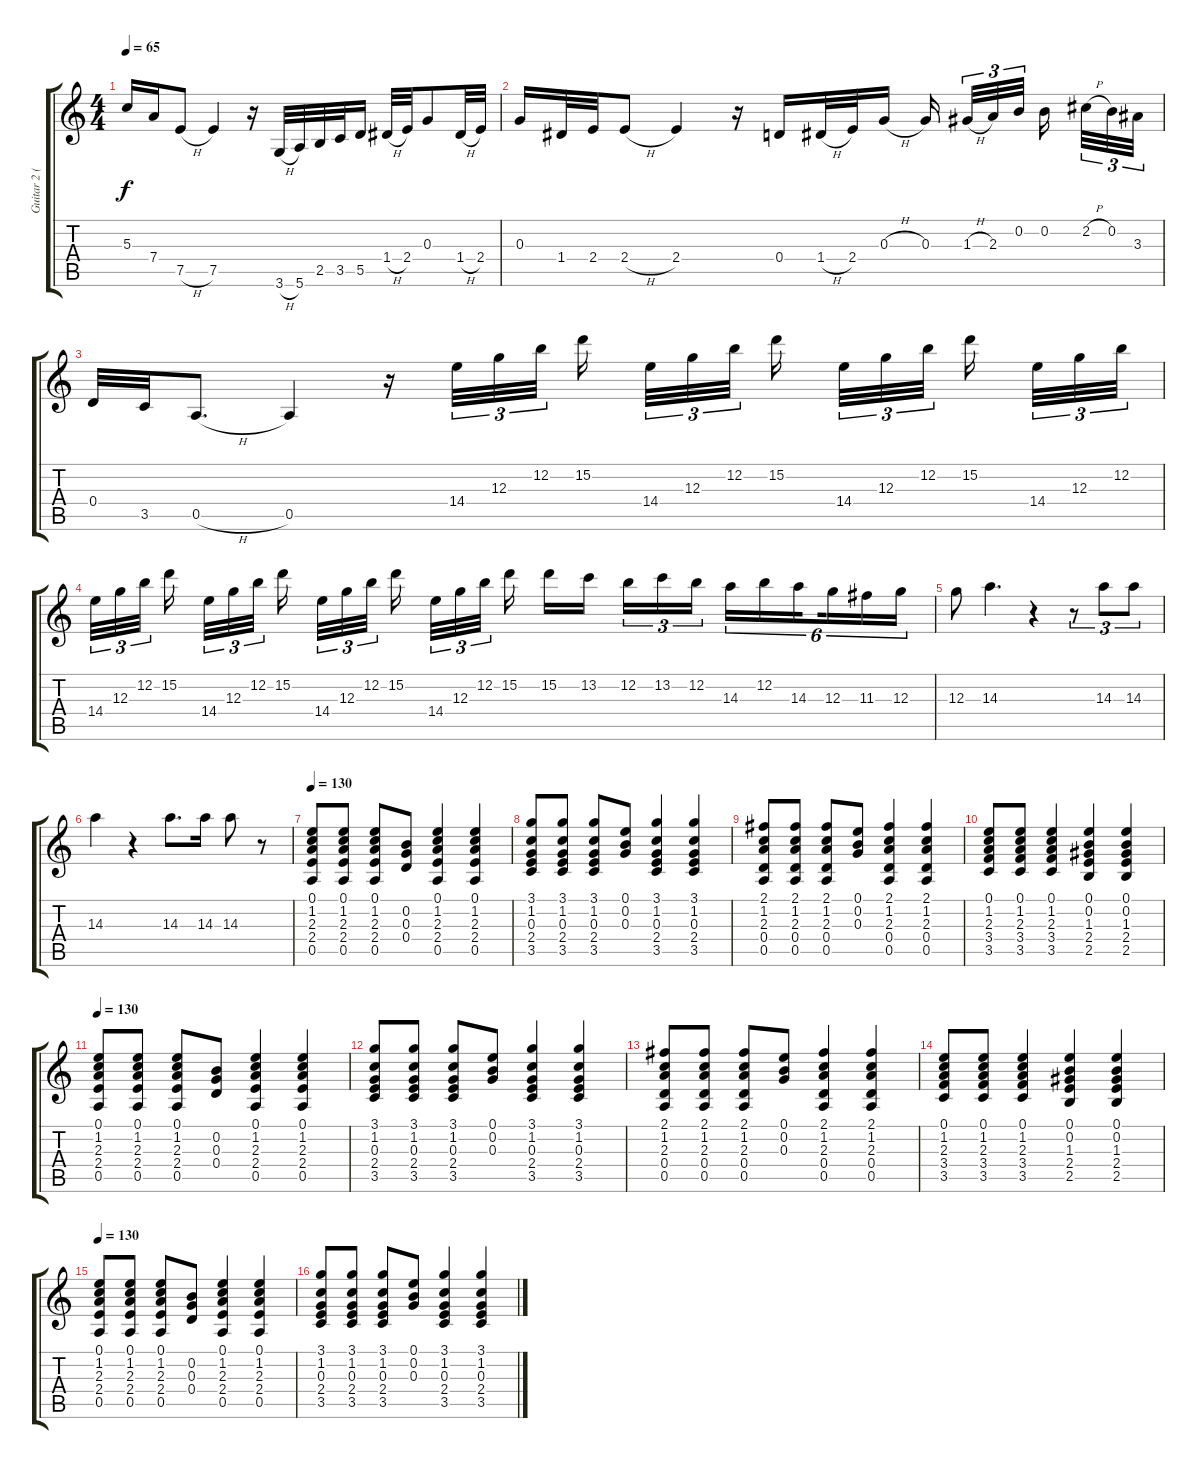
\track ("Guitar 2 (Lead)" "Guitar 2 (") {instrument acousticguitarsteel}
\staff {score tabs}
\tuning (E4 B3 G3 D3 A2 E2) {hide}
\ts (4 4)
\tempo 65
\clef g2
\ks c
5.3.16{dy f} 7.4.16 7.5{h}.8 7.5.4 r.16 3.6{h}.32 5.6.32 2.5.32 3.5.32 5.5.16 1.4{h}.32 2.4.32 0.3.8 1.4{h}.32 2.4.32 |
0.3.16 1.4.32 2.4.32 2.4{h}.8 2.4.4 r.16 0.4.16 1.4{h}.32 2.4.32 0.3{h}.16 0.3.16{beam splitsecondary} 1.3{h}.32{tu (3 2)} 2.3.32{tu (3 2)} 0.2.32{tu (3 2) beam splitsecondary} 0.2.16{beam splitsecondary} 2.2{h}.32{tu (3 2)} 0.2.32{tu (3 2)} 3.3.32{tu (3 2)} |
0.4.32 3.5.32 0.5{h}.8{d} 0.5.4 r.16 14.4.32{tu (3 2)} 12.3.32{tu (3 2)} 12.2.32{tu (3 2) beam splitsecondary} 15.2.16{beam splitsecondary} 14.4.32{tu (3 2)} 12.3.32{tu (3 2)} 12.2.32{tu (3 2)} 15.2.16{beam splitsecondary} 14.4.32{tu (3 2)} 12.3.32{tu (3 2)} 12.2.32{tu (3 2) beam splitsecondary} 15.2.16{beam splitsecondary} 14.4.32{tu (3 2)} 12.3.32{tu (3 2)} 12.2.32{tu (3 2)} |
14.4.32{tu (3 2)} 12.3.32{tu (3 2)} 12.2.32{tu (3 2) beam splitsecondary} 15.2.16{beam splitsecondary} 14.4.32{tu (3 2)} 12.3.32{tu (3 2)} 12.2.32{tu (3 2) beam splitsecondary} 15.2.16 14.4.32{tu (3 2)} 12.3.32{tu (3 2)} 12.2.32{tu (3 2) beam splitsecondary} 15.2.16{beam splitsecondary} 14.4.32{tu (3 2)} 12.3.32{tu (3 2)} 12.2.32{tu (3 2) beam splitsecondary} 15.2.16 15.2.16 13.2.16{beam splitsecondary} 12.2.16{tu (3 2)} 13.2.16{tu (3 2)} 12.2.16{tu (3 2)} 14.3.16{tu (6 4)} 12.2.16{tu (6 4)} 14.3.16{tu (6 4) beam splitsecondary} 12.3.16{tu (6 4)} 11.3.16{tu (6 4)} 12.3.16{tu (6 4)} |
12.3.8 14.3.4{d} r.4 r.8{tu (3 2)} 14.3.8{tu (3 2)} 14.3.8{tu (3 2)} |
14.3.4 r.4 14.3.8{d} 14.3.16 14.3.8 r.8 |
\tempo 130
(0.1 1.2 2.3 2.4 0.5).8{instrument electricguitarclean} (0.1 1.2 2.3 2.4 0.5).8 (0.1 1.2 2.3 2.4 0.5).8 (0.2 0.3 0.4).8 (0.1 1.2 2.3 2.4 0.5).4 (0.1 1.2 2.3 2.4 0.5).4 |
(3.1 1.2 0.3 2.4 3.5).8 (3.1 1.2 0.3 2.4 3.5).8 (3.1 1.2 0.3 2.4 3.5).8 (0.1 0.2 0.3).8 (3.1 1.2 0.3 2.4 3.5).4 (3.1 1.2 0.3 2.4 3.5).4 |
(2.1 1.2 2.3 0.4 0.5).8 (2.1 1.2 2.3 0.4 0.5).8 (2.1 1.2 2.3 0.4 0.5).8 (0.1 0.2 0.3).8 (2.1 1.2 2.3 0.4 0.5).4 (2.1 1.2 2.3 0.4 0.5).4 |
(0.1 1.2 2.3 3.4 3.5).8 (0.1 1.2 2.3 3.4 3.5).8 (0.1 1.2 2.3 3.4 3.5).4 (0.1 0.2 1.3 2.4 2.5).4 (0.1 0.2 1.3 2.4 2.5).4 |
\tempo 130
(0.1 1.2 2.3 2.4 0.5).8 (0.1 1.2 2.3 2.4 0.5).8 (0.1 1.2 2.3 2.4 0.5).8 (0.2 0.3 0.4).8 (0.1 1.2 2.3 2.4 0.5).4 (0.1 1.2 2.3 2.4 0.5).4 |
(3.1 1.2 0.3 2.4 3.5).8 (3.1 1.2 0.3 2.4 3.5).8 (3.1 1.2 0.3 2.4 3.5).8 (0.1 0.2 0.3).8 (3.1 1.2 0.3 2.4 3.5).4 (3.1 1.2 0.3 2.4 3.5).4 |
(2.1 1.2 2.3 0.4 0.5).8 (2.1 1.2 2.3 0.4 0.5).8 (2.1 1.2 2.3 0.4 0.5).8 (0.1 0.2 0.3).8 (2.1 1.2 2.3 0.4 0.5).4 (2.1 1.2 2.3 0.4 0.5).4 |
(0.1 1.2 2.3 3.4 3.5).8 (0.1 1.2 2.3 3.4 3.5).8 (0.1 1.2 2.3 3.4 3.5).4 (0.1 0.2 1.3 2.4 2.5).4 (0.1 0.2 1.3 2.4 2.5).4 |
\tempo 130
(0.1 1.2 2.3 2.4 0.5).8 (0.1 1.2 2.3 2.4 0.5).8 (0.1 1.2 2.3 2.4 0.5).8 (0.2 0.3 0.4).8 (0.1 1.2 2.3 2.4 0.5).4 (0.1 1.2 2.3 2.4 0.5).4 |
(3.1 1.2 0.3 2.4 3.5).8 (3.1 1.2 0.3 2.4 3.5).8 (3.1 1.2 0.3 2.4 3.5).8 (0.1 0.2 0.3).8 (3.1 1.2 0.3 2.4 3.5).4 (3.1 1.2 0.3 2.4 3.5).4
